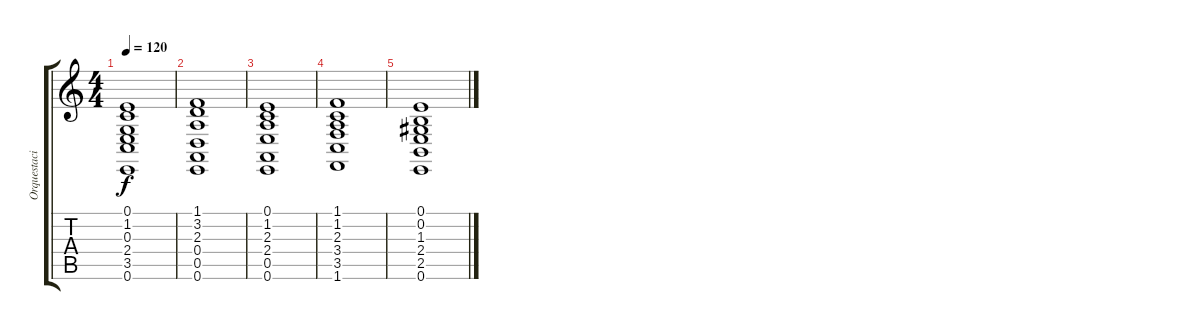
\track ("Orquestacion" "Orquestaci") {instrument stringensemble1}
\staff {score tabs}
\tuning (E4 B3 G3 D3 A2 E2) {hide}
\ts (4 4)
\tempo 120
\clef g2
\ks c
(0.1 1.2 0.3 2.4 3.5 0.6).1{dy f} |
(1.1 3.2 2.3 0.4 0.5 0.6).1 |
(0.1 1.2 2.3 2.4 0.5 0.6).1 |
(1.1 1.2 2.3 3.4 3.5 1.6).1 |
(0.1 0.2 1.3 2.4 2.5 0.6).1
